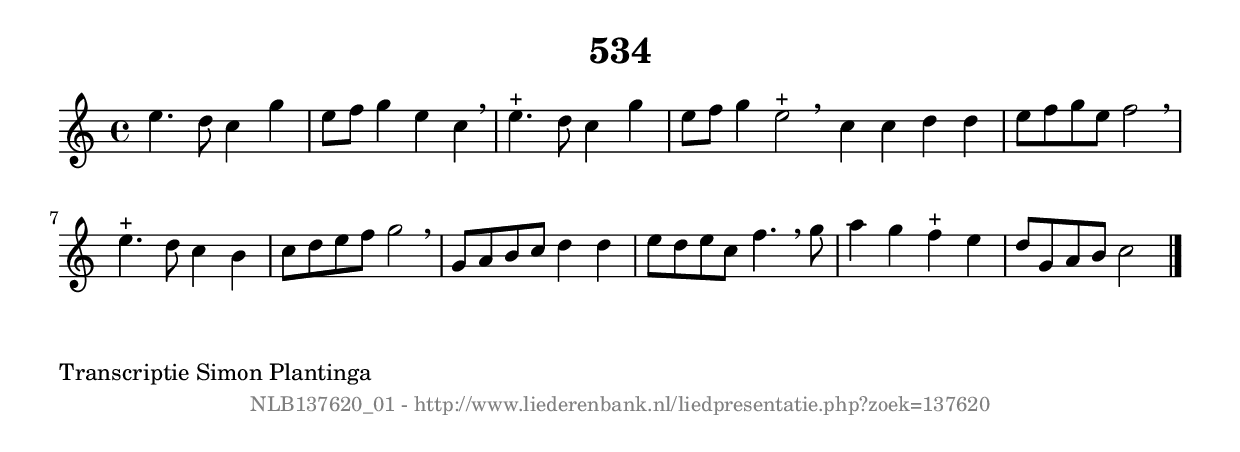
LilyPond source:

%
% produced by wce2krn 1.64 (7 June 2014)
%
\version"2.16"
#(append! paper-alist '(("long" . (cons (* 210 mm) (* 2000 mm)))))
#(set-default-paper-size "long")
sb = {\breathe}
mBreak = {\breathe }
bBreak = {\breathe }
x = {\once\override NoteHead #'style = #'cross }
gl=\glissando
itime={\override Staff.TimeSignature #'stencil = ##f }
ficta = {\once\set suggestAccidentals = ##t}
fine = {\once\override Score.RehearsalMark #'self-alignment-X = #1 \mark \markup {\italic{Fine}}}
dc = {\once\override Score.RehearsalMark #'self-alignment-X = #1 \mark \markup {\italic{D.C.}}}
dcf = {\once\override Score.RehearsalMark #'self-alignment-X = #1 \mark \markup {\italic{D.C. al Fine}}}
dcc = {\once\override Score.RehearsalMark #'self-alignment-X = #1 \mark \markup {\italic{D.C. al Coda}}}
ds = {\once\override Score.RehearsalMark #'self-alignment-X = #1 \mark \markup {\italic{D.S.}}}
dsf = {\once\override Score.RehearsalMark #'self-alignment-X = #1 \mark \markup {\italic{D.S. al Fine}}}
dsc = {\once\override Score.RehearsalMark #'self-alignment-X = #1 \mark \markup {\italic{D.S. al Coda}}}
pv = {\set Score.repeatCommands = #'((volta "1"))}
sv = {\set Score.repeatCommands = #'((volta "2"))}
tv = {\set Score.repeatCommands = #'((volta "3"))}
qv = {\set Score.repeatCommands = #'((volta "4"))}
xv = {\set Score.repeatCommands = #'((volta #f))}
\header{ tagline = ""
title = "534"
}
\score {{
\key c \major
\relative g'
{
\set melismaBusyProperties = #'()
\time 4/4
\tempo 4=120
\override Score.MetronomeMark #'transparent = ##t
\override Score.RehearsalMark #'break-visibility = #(vector #t #t #f)
e'4. d8 c4 g'4 | e8 f8 g4 e4 c4 \sb | e4.^"+" d8 c4 g'4 | e8 f8 g4 e2^"+" \bar ":|:" \bBreak
c4 c4 d4 d4 | e8 f8 g8 e8 f2 \sb | e4.^"+" d8 c4 b4 | c8 d8 e8 f8 g2 | \mBreak \bar "|"
g,8 a8 b8 c8 d4 d4 | e8 d8 e8 c8 f4. \sb g8 | a4 g4 f4^"+" e4 | d8 g,8 a8 b8 c2 \bar "|."
 }}
 \midi { }
 \layout {
            indent = 0.0\cm
}
}
\markup { \wordwrap-string #" 
Transcriptie Simon Plantinga
"}
\markup { \vspace #0 } \markup { \with-color #grey \fill-line { \center-column { \smaller "NLB137620_01 - http://www.liederenbank.nl/liedpresentatie.php?zoek=137620" } } }
